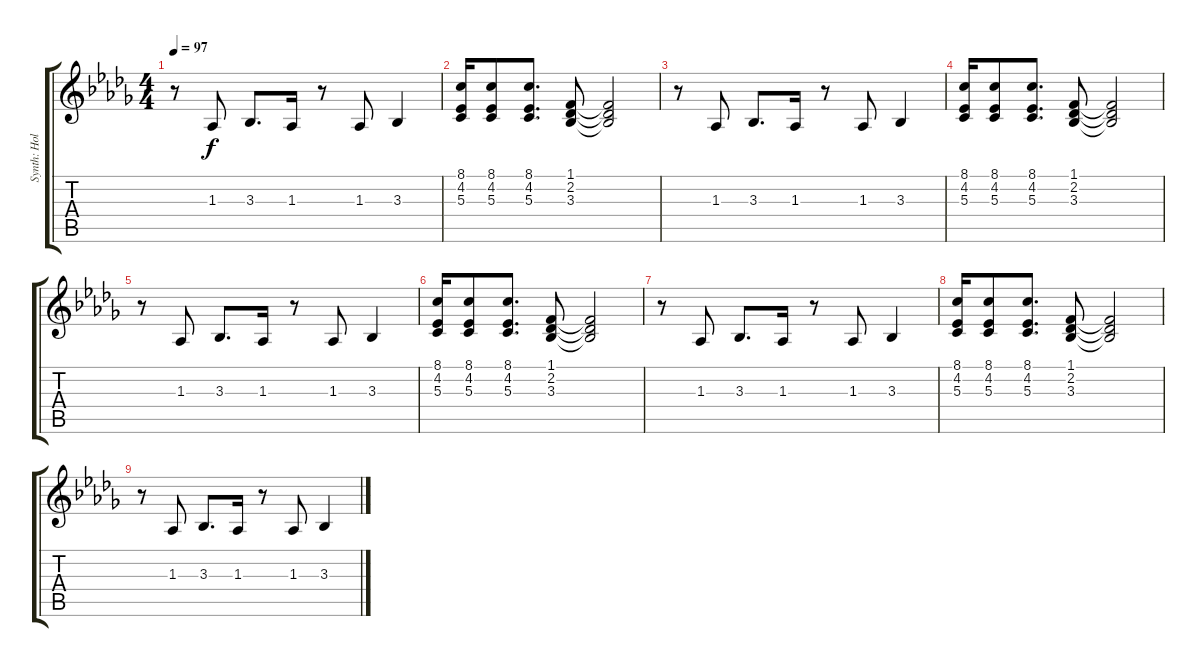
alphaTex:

\track ("Synth: Holly" "Synth: Hol") {instrument pad1newage}
\staff {score tabs}
\tuning (E4 B3 G3 D3 A2 E2) {hide}
\ts (4 4)
\tempo 97
\clef g2
\ks db
r.8{dy f} 1.3.8 3.3.8{d} 1.3.16 r.8 1.3.8 3.3.4 |
(8.1 4.2 5.3).16 (8.1 4.2 5.3).8 (8.1 4.2 5.3).8{d} (1.1 2.2 3.3).8 (1.1{t} 2.2{t} 3.3{t}).2 |
r.8 1.3.8 3.3.8{d} 1.3.16 r.8 1.3.8 3.3.4 |
(8.1 4.2 5.3).16 (8.1 4.2 5.3).8 (8.1 4.2 5.3).8{d} (1.1 2.2 3.3).8 (1.1{t} 2.2{t} 3.3{t}).2 |
r.8 1.3.8 3.3.8{d} 1.3.16 r.8 1.3.8 3.3.4 |
(8.1 4.2 5.3).16 (8.1 4.2 5.3).8 (8.1 4.2 5.3).8{d} (1.1 2.2 3.3).8 (1.1{t} 2.2{t} 3.3{t}).2 |
r.8 1.3.8 3.3.8{d} 1.3.16 r.8 1.3.8 3.3.4 |
(8.1 4.2 5.3).16 (8.1 4.2 5.3).8 (8.1 4.2 5.3).8{d} (1.1 2.2 3.3).8 (1.1{t} 2.2{t} 3.3{t}).2 |
r.8 1.3.8 3.3.8{d} 1.3.16 r.8 1.3.8 3.3.4
